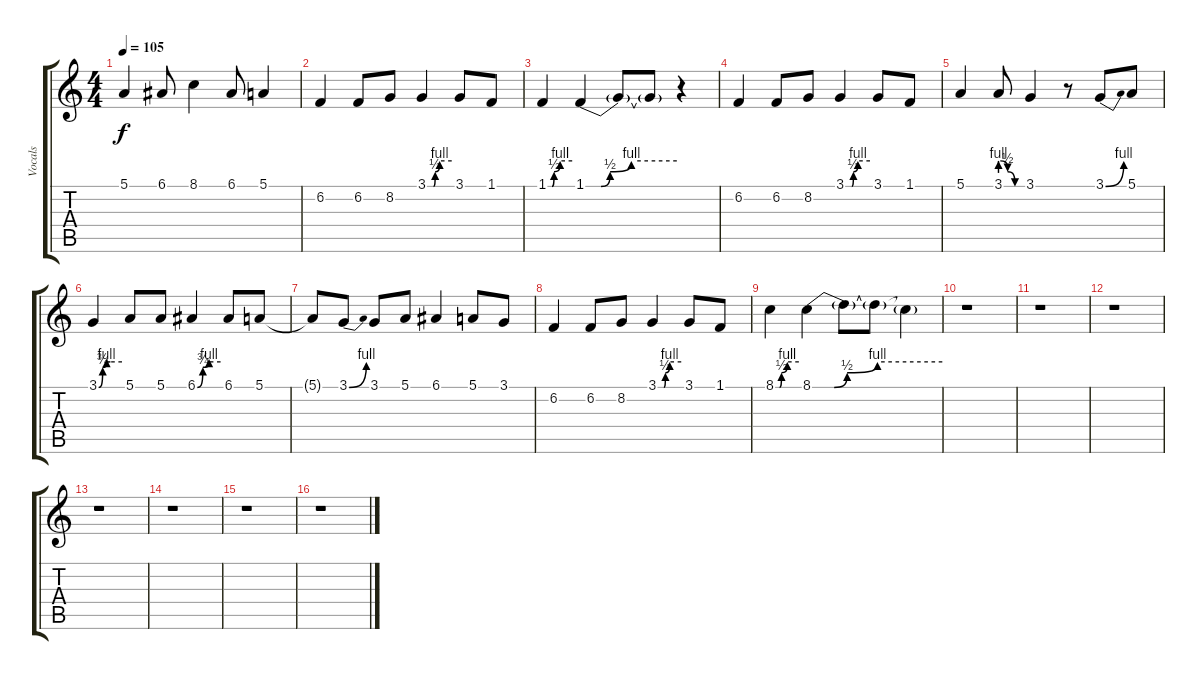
\track ("Vocals" "Vocals") {instrument voiceoohs}
\staff {score tabs}
\tuning (E4 B3 G3 D3 A2 E2) {hide}
\ts (4 4)
\tempo 105
\clef g2
\ks c
5.1.4{dy f} 6.1.8 8.1.4 6.1.8 5.1.4 |
6.2.4 6.2.8 8.2.8 3.1{be (custom 0 0 15 0 19 2 30 4 60 4)}.4 3.1.8 1.1.8 |
1.1{be (custom 0 0 10 0 15 2 30 4 60 4)}.4 1.1{be (custom 0 0 10 0 16 2 30 4 60 4)}.4 1.1{t}.8 1.1{t}.8 r.4 |
6.2.4 6.2.8 8.2.8 3.1{be (custom 0 0 15 0 19 2 30 4 60 4)}.4 3.1.8 1.1.8 |
5.1.4 3.1{be (custom 0 4 20 2 40 0 60 0)}.8 3.1.4 r.8 3.1{be (bend 0 0 60 4)}.8 5.1.8 |
3.1{be (custom 0 0 10 3 20 4 30 4 60 4)}.4 5.1.8 5.1.8 6.1{be (custom 0 0 14 3 30 4 60 4)}.4 6.1.8 5.1.8 |
5.1{t}.8 3.1{be (bend 0 0 60 4)}.8 3.1.8 5.1.8 6.1.4 5.1.8 3.1.8 |
6.2.4 6.2.8 8.2.8 3.1{be (custom 0 0 15 0 19 2 30 4 60 4)}.4 3.1.8 1.1.8 |
8.1{be (custom 0 0 10 0 15 2 30 4 60 4)}.4 8.1{be (custom 0 0 10 0 16 2 30 4 60 4)}.4 8.1{t}.8 8.1{t}.8 8.1{t}.4 |
r.1 |
r.1 |
r.1 |
r.1 |
r.1 |
r.1 |
r.1
